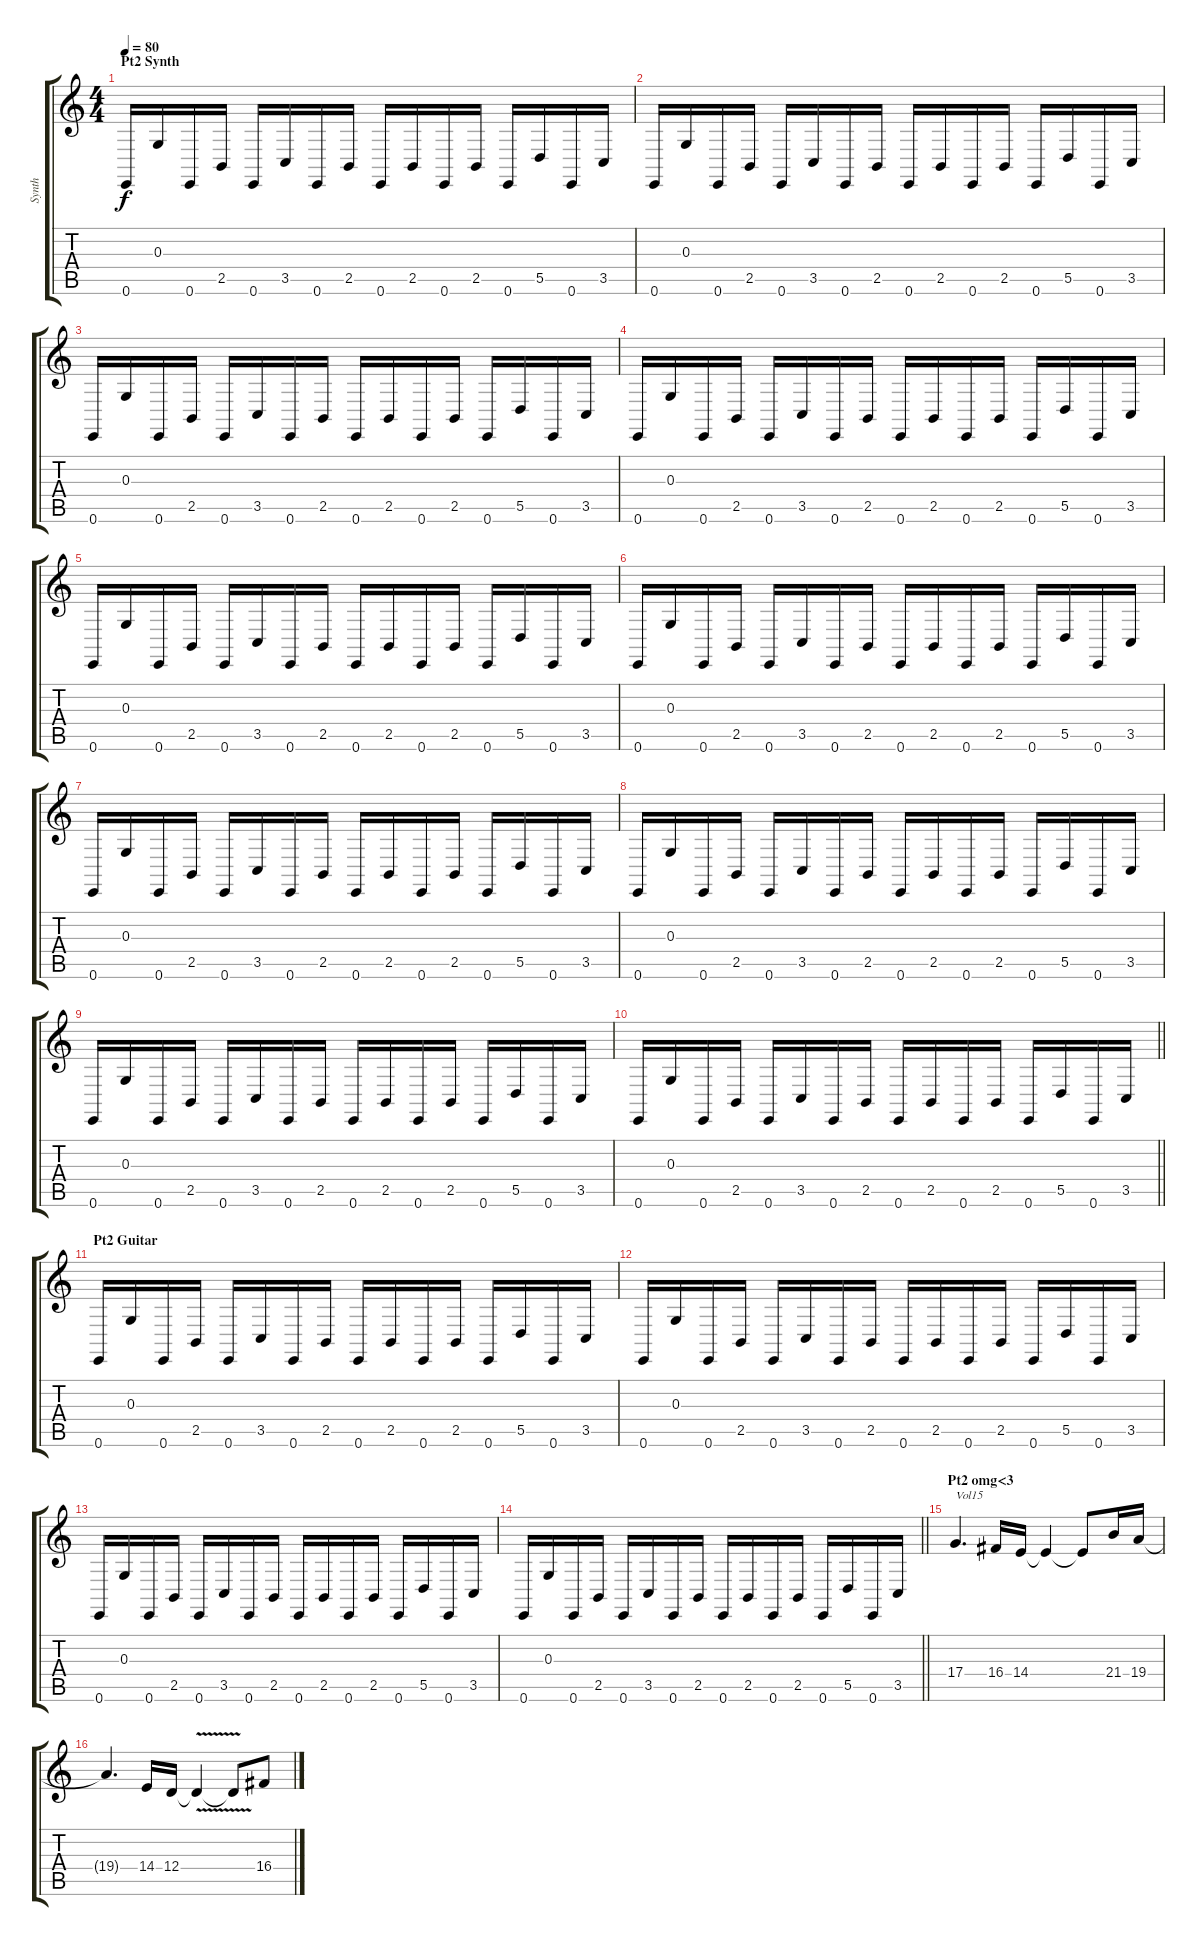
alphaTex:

\track ("Synth" "Synth") {instrument lead2sawtooth}
\staff {score tabs}
\tuning (E4 B3 G3 D3 A2 E2) {hide}
\ts (4 4)
\section ("" "Pt2 Synth")
\tempo 80
\clef g2
\ks c
0.6.16{dy f} 0.3.16 0.6.16 2.5.16 0.6.16 3.5.16 0.6.16 2.5.16 0.6.16 2.5.16 0.6.16 2.5.16 0.6.16 5.5.16 0.6.16 3.5.16 |
0.6.16 0.3.16 0.6.16 2.5.16 0.6.16 3.5.16 0.6.16 2.5.16 0.6.16 2.5.16 0.6.16 2.5.16 0.6.16 5.5.16 0.6.16 3.5.16 |
0.6.16 0.3.16 0.6.16 2.5.16 0.6.16 3.5.16 0.6.16 2.5.16 0.6.16 2.5.16 0.6.16 2.5.16 0.6.16 5.5.16 0.6.16 3.5.16 |
0.6.16 0.3.16 0.6.16 2.5.16 0.6.16 3.5.16 0.6.16 2.5.16 0.6.16 2.5.16 0.6.16 2.5.16 0.6.16 5.5.16 0.6.16 3.5.16 |
0.6.16 0.3.16 0.6.16 2.5.16 0.6.16 3.5.16 0.6.16 2.5.16 0.6.16 2.5.16 0.6.16 2.5.16 0.6.16 5.5.16 0.6.16 3.5.16 |
0.6.16 0.3.16 0.6.16 2.5.16 0.6.16 3.5.16 0.6.16 2.5.16 0.6.16 2.5.16 0.6.16 2.5.16 0.6.16 5.5.16 0.6.16 3.5.16 |
0.6.16 0.3.16 0.6.16 2.5.16 0.6.16 3.5.16 0.6.16 2.5.16 0.6.16 2.5.16 0.6.16 2.5.16 0.6.16 5.5.16 0.6.16 3.5.16 |
0.6.16 0.3.16 0.6.16 2.5.16 0.6.16 3.5.16 0.6.16 2.5.16 0.6.16 2.5.16 0.6.16 2.5.16 0.6.16 5.5.16 0.6.16 3.5.16 |
0.6.16 0.3.16 0.6.16 2.5.16 0.6.16 3.5.16 0.6.16 2.5.16 0.6.16 2.5.16 0.6.16 2.5.16 0.6.16 5.5.16 0.6.16 3.5.16 |
\barLineRight lightlight
0.6.16 0.3.16 0.6.16 2.5.16 0.6.16 3.5.16 0.6.16 2.5.16 0.6.16 2.5.16 0.6.16 2.5.16 0.6.16 5.5.16 0.6.16 3.5.16 |
\section ("" "Pt2 Guitar")
0.6.16 0.3.16 0.6.16 2.5.16 0.6.16 3.5.16 0.6.16 2.5.16 0.6.16 2.5.16 0.6.16 2.5.16 0.6.16 5.5.16 0.6.16 3.5.16 |
0.6.16 0.3.16 0.6.16 2.5.16 0.6.16 3.5.16 0.6.16 2.5.16 0.6.16 2.5.16 0.6.16 2.5.16 0.6.16 5.5.16 0.6.16 3.5.16 |
0.6.16 0.3.16 0.6.16 2.5.16 0.6.16 3.5.16 0.6.16 2.5.16 0.6.16 2.5.16 0.6.16 2.5.16 0.6.16 5.5.16 0.6.16 3.5.16 |
\barLineRight lightlight
0.6.16 0.3.16 0.6.16 2.5.16 0.6.16 3.5.16 0.6.16 2.5.16 0.6.16 2.5.16 0.6.16 2.5.16 0.6.16 5.5.16 0.6.16 3.5.16 |
\section ("" "Pt2 omg<3")
17.4.4{d txt "Vol15" volume 15} 16.4.16 14.4.16 14.4{t}.4 14.4{t}.8 21.4.16 19.4.16 |
19.4{t}.4{d} 14.4.16 12.4.16 12.4{v t}.4 12.4{t}.8 16.4.8
